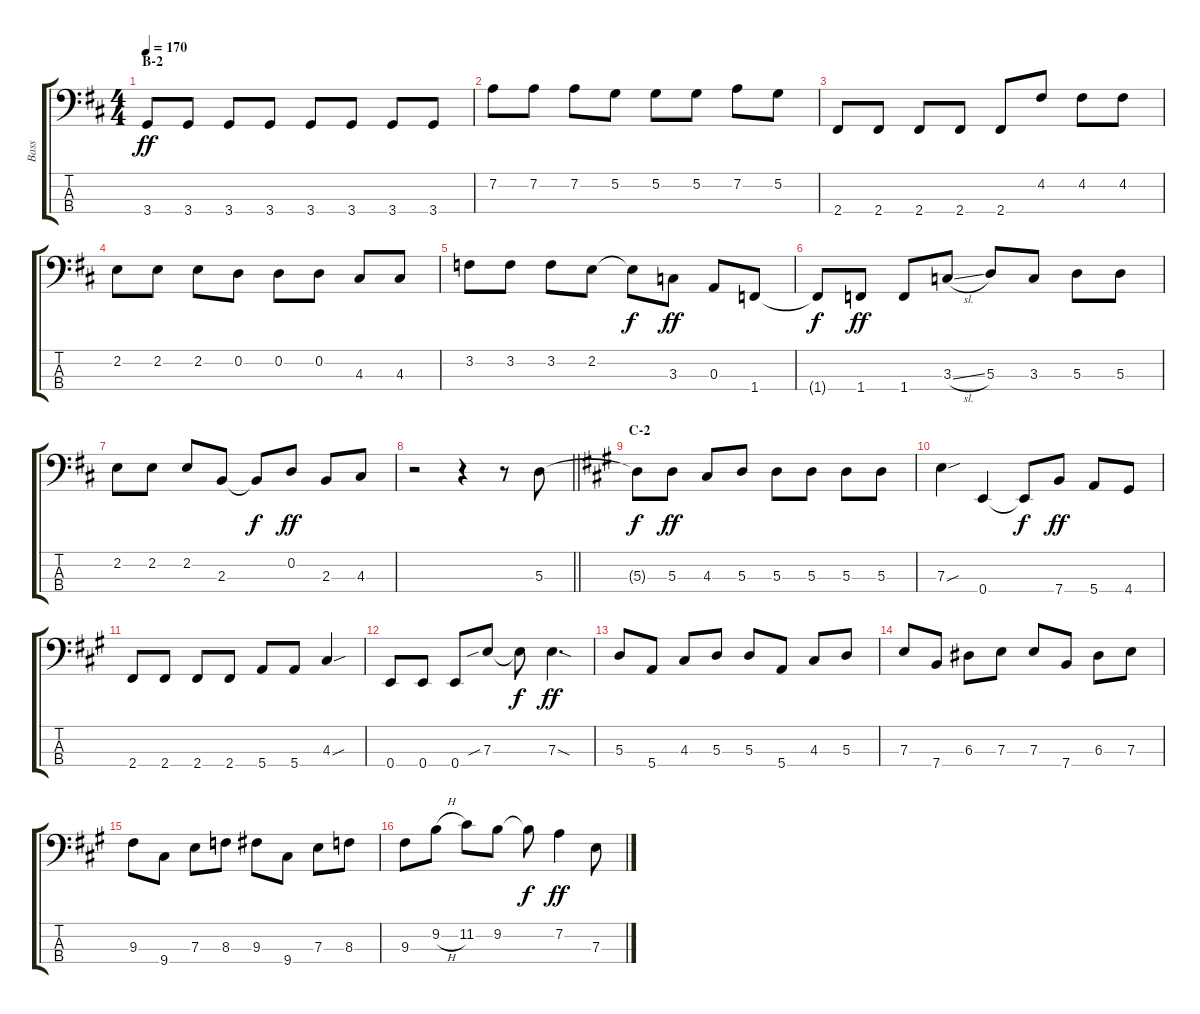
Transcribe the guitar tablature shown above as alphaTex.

\track ("Bass" "Bass") {instrument electricbasspick}
\staff {score tabs}
\tuning (G2 D2 A1 E1) {hide}
\ts (4 4)
\section ("" "B-2")
\tempo 170
\clef f4
\ks d
3.4.8{dy ff} 3.4.8 3.4.8 3.4.8 3.4.8 3.4.8 3.4.8 3.4.8 |
7.2.8 7.2.8 7.2.8 5.2.8 5.2.8 5.2.8 7.2.8 5.2.8 |
2.4.8 2.4.8 2.4.8 2.4.8 2.4.8 4.2.8 4.2.8 4.2.8 |
2.2.8 2.2.8 2.2.8 0.2.8 0.2.8 0.2.8 4.3.8 4.3.8 |
3.2.8 3.2.8 3.2.8 2.2.8 2.2{t}.8{dy f} 3.3.8{dy ff} 0.3.8 1.4.8 |
1.4{t}.8{dy f} 1.4.8{dy ff} 1.4.8 3.3{sl}.8 5.3.8 3.3.8 5.3.8 5.3.8 |
2.2.8 2.2.8 2.2.8 2.3.8 2.3{t}.8{dy f} 0.2.8{dy ff} 2.3.8 4.3.8 |
\barLineRight lightlight
r.2 r.4 r.8 5.3.8 |
\section ("" "C-2")
\ks a
5.3{t}.8{dy f} 5.3.8{dy ff} 4.3.8 5.3.8 5.3.8 5.3.8 5.3.8 5.3.8 |
7.3{sou}.4 0.4.4 0.4{t}.8{dy f} 7.4.8{dy ff} 5.4.8 4.4.8 |
2.4.8 2.4.8 2.4.8 2.4.8 5.4.8 5.4.8 4.3{sou}.4 |
0.4.8 0.4.8 0.4.8 7.3{sib}.8 7.3{t}.8{dy f} 7.3{sod}.4{d dy ff} |
5.3.8 5.4.8 4.3.8 5.3.8 5.3.8 5.4.8 4.3.8 5.3.8 |
7.3.8 7.4.8 6.3.8 7.3.8 7.3.8 7.4.8 6.3.8 7.3.8 |
9.3.8 9.4.8 7.3.8 8.3.8 9.3.8 9.4.8 7.3.8 8.3.8 |
9.3.8 9.2{h}.8 11.2.8 9.2.8 9.2{t}.8{dy f} 7.2.4{dy ff} 7.3.8
